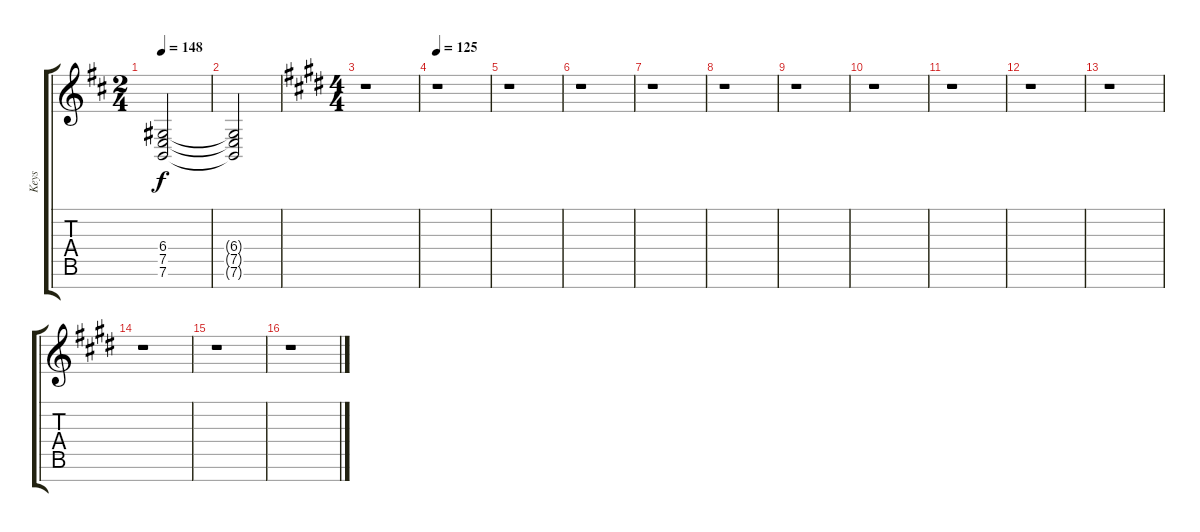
\track ("Keys" "Keys") {instrument stringensemble1}
\staff {score tabs}
\tuning (E4 B3 G3 D3 A2 E2 B1) {hide}
\ts (2 4)
\tempo 148
\clef g2
\ks d
(6.4 7.5 7.6).2{dy f} |
(6.4{t} 7.5{t} 7.6{t}).2 |
\ts (4 4)
\ks e
r.1 |
\tempo 125
r.1 |
r.1 |
r.1 |
r.1 |
r.1 |
r.1 |
r.1 |
r.1 |
r.1 |
r.1 |
r.1 |
r.1 |
r.1
